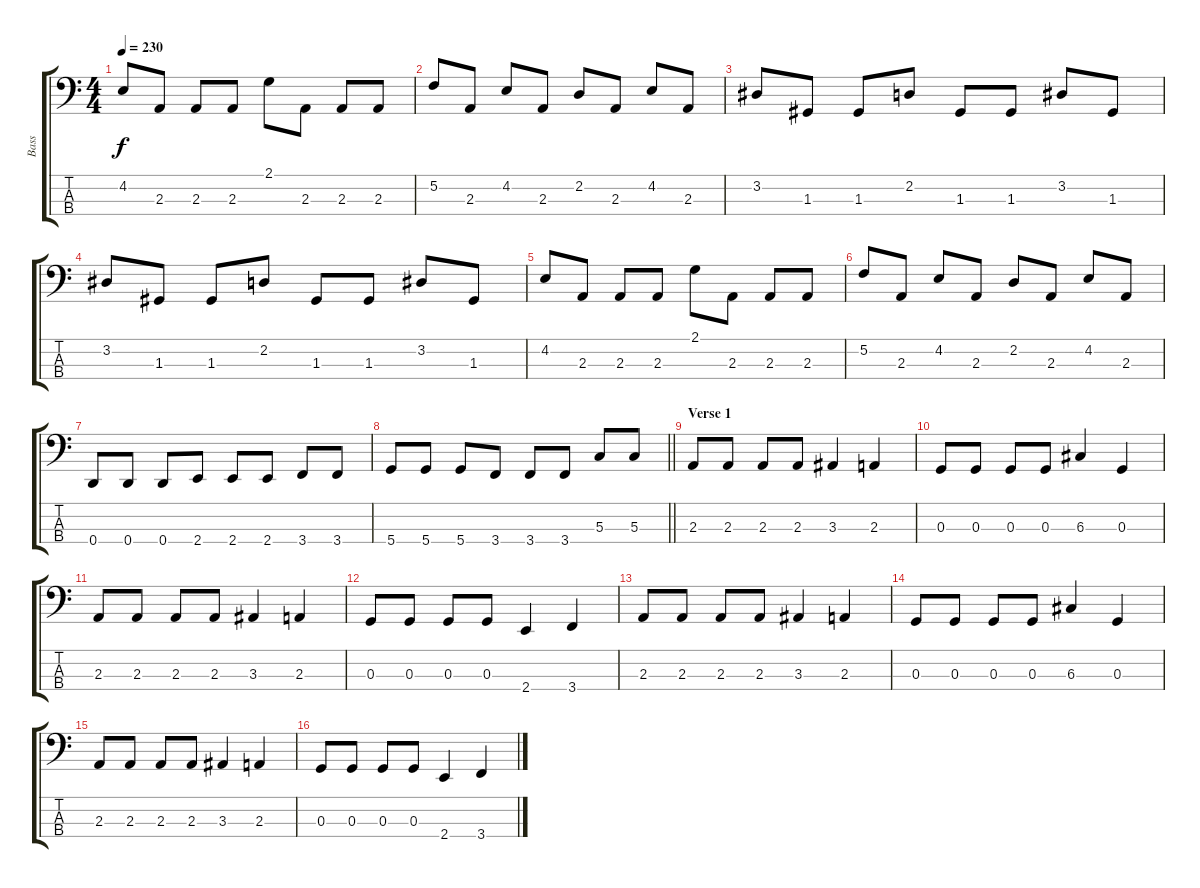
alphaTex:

\track ("Bass" "Bass") {instrument electricbassfinger}
\staff {score tabs}
\tuning (F2 C2 G1 D1) {hide}
\ts (4 4)
\tempo 230
\clef f4
\ks c
4.2.8{dy f} 2.3.8 2.3.8 2.3.8 2.1.8 2.3.8 2.3.8 2.3.8 |
5.2.8 2.3.8 4.2.8 2.3.8 2.2.8 2.3.8 4.2.8 2.3.8 |
3.2.8 1.3.8 1.3.8 2.2.8 1.3.8 1.3.8 3.2.8 1.3.8 |
3.2.8 1.3.8 1.3.8 2.2.8 1.3.8 1.3.8 3.2.8 1.3.8 |
4.2.8 2.3.8 2.3.8 2.3.8 2.1.8 2.3.8 2.3.8 2.3.8 |
5.2.8 2.3.8 4.2.8 2.3.8 2.2.8 2.3.8 4.2.8 2.3.8 |
0.4.8 0.4.8 0.4.8 2.4.8 2.4.8 2.4.8 3.4.8 3.4.8 |
\barLineRight lightlight
5.4.8 5.4.8 5.4.8 3.4.8 3.4.8 3.4.8 5.3.8 5.3.8 |
\section ("" "Verse 1")
2.3.8 2.3.8 2.3.8 2.3.8 3.3.4 2.3.4 |
0.3.8 0.3.8 0.3.8 0.3.8 6.3.4 0.3.4 |
2.3.8 2.3.8 2.3.8 2.3.8 3.3.4 2.3.4 |
0.3.8 0.3.8 0.3.8 0.3.8 2.4.4 3.4.4 |
2.3.8 2.3.8 2.3.8 2.3.8 3.3.4 2.3.4 |
0.3.8 0.3.8 0.3.8 0.3.8 6.3.4 0.3.4 |
2.3.8 2.3.8 2.3.8 2.3.8 3.3.4 2.3.4 |
0.3.8 0.3.8 0.3.8 0.3.8 2.4.4 3.4.4
